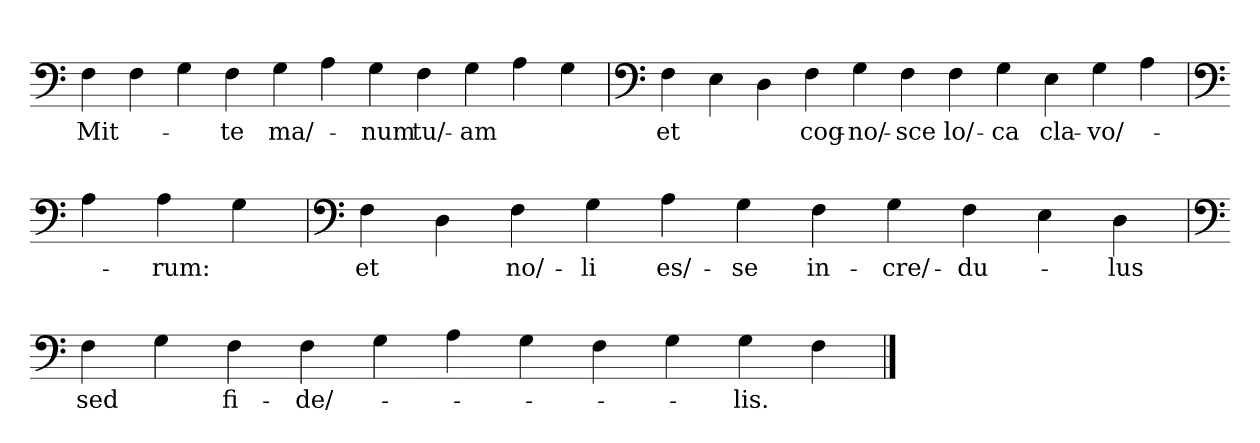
**kern	**text
*part1	*part1
*staff1	*staff1
*clefF4	*
=	=
4F	Mit-
4F	.
4G	.
4F	-te
4G	ma/-
4A	.
4G	-num
4F	tu/-
4G	-am
4A	.
4G	.
=`	=`
*clefF4	*
4F	et
4E	.
4D	.
4F	cog-
4G	-no/-
4F	-sce
4F	lo/-
4G	-ca
4E	cla-
4G	-vo/-
4A	.
='	='
*clefF4	*
4A	.
4A	-rum:
4G	.
='	='
*clefF4	*
4F	et
4D	.
4F	no/-
4G	-li
4A	es/-
4G	-se
4F	in-
4G	-cre/-
4F	-du-
4E	.
4D	-lus
='	='
*clefF4	*
4F	sed
4G	.
4F	fi-
4F	-de/-
4G	.
4A	.
4G	.
4F	.
4G	.
4G	-lis.
4F	.
==	==
*-	*-
